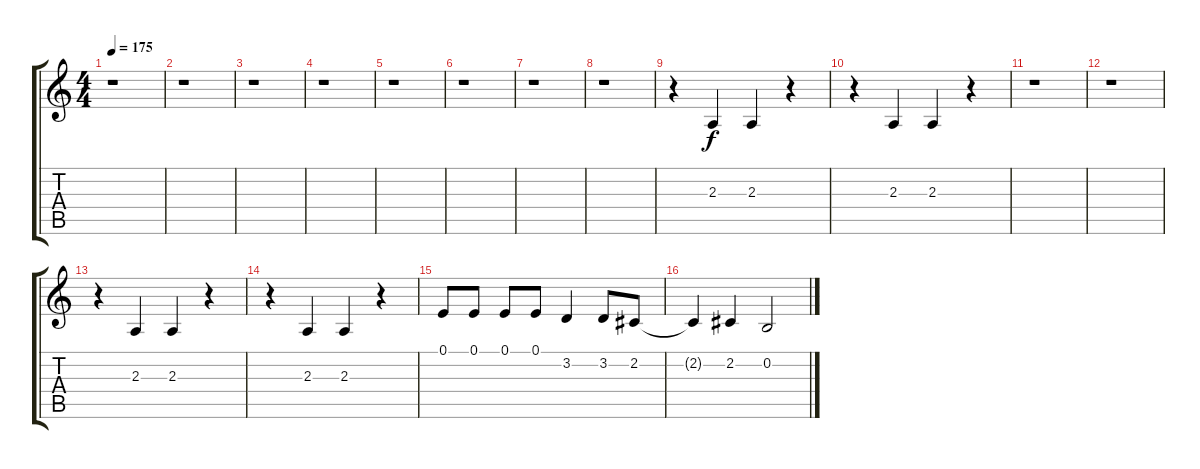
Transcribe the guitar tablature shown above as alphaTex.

\track "" {instrument trumpet}
\staff {score tabs}
\tuning (E4 B3 G3 D3 A2 E2) {hide}
\ts (4 4)
\tempo 175
\clef g2
\ks c
r.1{dy f} |
r.1 |
r.1 |
r.1 |
r.1 |
r.1 |
r.1 |
r.1 |
r.4 2.3.4 2.3.4 r.4 |
r.4 2.3.4 2.3.4 r.4 |
r.1 |
r.1 |
r.4 2.3.4 2.3.4 r.4 |
r.4 2.3.4 2.3.4 r.4 |
0.1.8 0.1.8 0.1.8 0.1.8 3.2.4 3.2.8 2.2.8 |
2.2{t}.4 2.2.4 0.2.2
